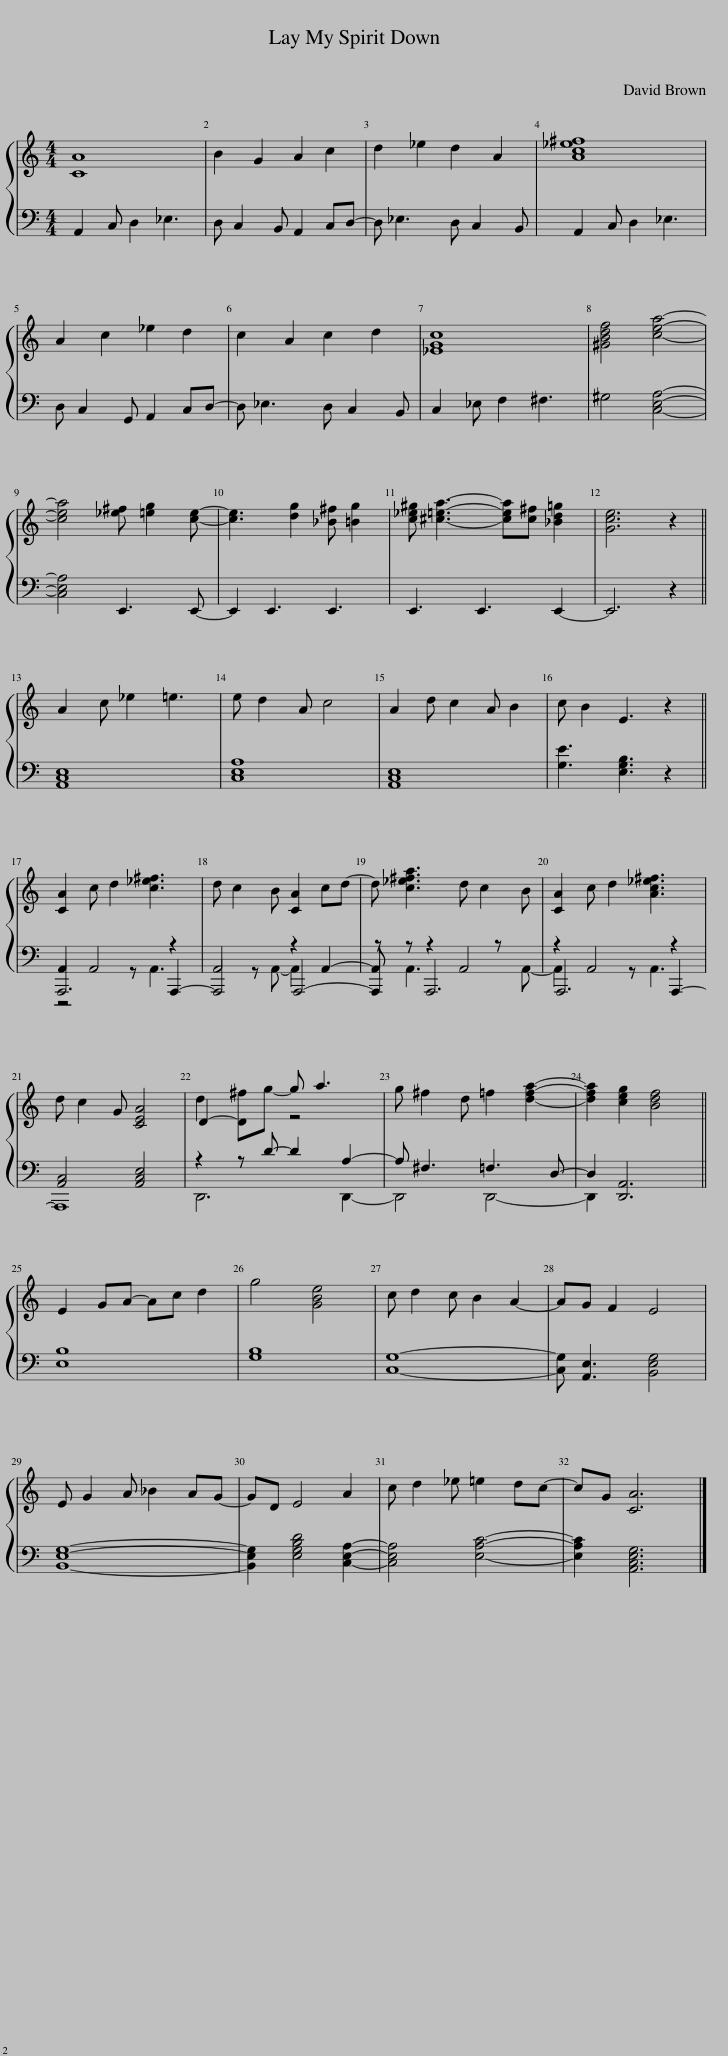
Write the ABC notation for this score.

X:1
%%score { ( 1 5 ) | ( 2 3 4 ) }
L:1/8
M:4/4
I:linebreak $
K:C
V:1 treble
V:5 treble
V:2 bass
V:3 bass
V:4 bass
V:1
 [CA]8 | B2 G2 A2 c2 | d2 _e2 d2 A2 | [Ac_e^f]8 |$ A2 c2 _e2 d2 | %5
 c2 A2 c2 d2 | [_EGc]8 | [^GBdf]4 [cea]4- |$ [cea]4 [_e^f] [=eg]2 [ce]- | [ce]3 [dg]2 [_B^f] [=Bg]2 | %10
 [c_e^g] [^c=ea]3- [cea][c^f] [_Bd=g]2 | [Gce]6 z2 ||$ A2 c _e2 =e3 | e d2 A c4 | A2 d c2 A B2 | %15
 c B2 E3 z2 ||$ [CA]2 c d2 [c_e^f]3 | d c2 B [CA]2 cd- | d [c_e^fa]3 d c2 B | [CA]2 c d2 [Ac_e^f]3 |$ %20
 d c2 G [CEA]4 | D2- [D^f]g- g a3 | g ^f2 d =f2 [dfa]2- | [dfa]2 [ceg]2 [Bdf]4 ||$ E2 GA- Ac d2 | %25
 g4 [GBe]4 | c d2 c B2 A2- | AG F2 E4 |$ E G2 A _B2 AG- | GD E4 A2 | %30
 c d2 _e =e2 dc- | cG [CA]6 |] %32
V:2
 A,,2 C, D,2 _E,3 | D, C,2 B,, A,,2 C,D,- | D, _E,3 D, C,2 B,, | A,,2 C, D,2 _E,3 |$ D, C,2 G,, A,,2 C,D,- | %5
 D, _E,3 D, C,2 B,, | C,2 _E, F,2 ^F,3 | ^G,4 [C,E,A,]4- |$ [C,E,A,]4 E,,3 E,,- | E,,2 E,,3 E,,3 | %10
 E,,3 E,,3 E,,2- | E,,6 z2 ||$ [A,,C,E,]8 | [C,E,A,]8 | [A,,C,E,]8 | %15
 [G,E]3 [E,G,B,]3 z2 ||$ A,,2 A,,4 z2 | A,,4 z2 A,,2- | A,, z z2 A,,4 | z2 A,,4 z2 |$ %20
 [A,,C,]4 [A,,C,E,]4 | z2 z D- D2 A,2- | A, ^F,3 =F,3 D,- | D,2 [D,,A,,]6 ||$ [E,B,]8 | %25
 [G,B,]8 | [C,G,]8- | [C,G,] [A,,E,]3 [B,,E,G,]4 |$ [B,,E,G,]8- | [B,,E,G,]2 [E,G,B,D]4 [C,E,A,]2- | %30
 [C,E,A,]4 [E,A,C]4- | [E,A,C]2 [A,,C,E,G,]6 |] %32
V:3
 x8 | x8 | x8 | x8 |$ x8 | %5
 x8 | x8 | x8 |$ x8 | x8 | %10
 x8 | x8 ||$ x8 | x8 | x8 | %15
 x8 ||$ z4 z A,,3 | x2 z A,,- A,,2 x2 | z A,,3 x2 z A,,- | A,,2 x2 z A,,3 |$ %20
 x8 | D,,6 D,,2- | D,,4 D,,4- | D,,2 x6 ||$ x8 | %25
 x8 | x8 | x8 |$ x8 | x8 | %30
 x8 | x8 |] %32
V:4
 x8 | x8 | x8 | x8 |$ x8 | %5
 x8 | x8 | x8 |$ x8 | x8 | %10
 x8 | x8 ||$ x8 | x8 | x8 | %15
 x8 ||$ A,,,6 A,,,2- | A,,,4 A,,,4- | A,,,2 A,,,6 | A,,,6 A,,,2- |$ %20
 A,,,8 | x8 | x8 | x8 ||$ x8 | %25
 x8 | x8 | x8 |$ x8 | x8 | %30
 x8 | x8 |] %32
V:5
 x8 | x8 | x8 | x8 |$ x8 | %5
 x8 | x8 | x8 |$ x8 | x8 | %10
 x8 | x8 ||$ x8 | x8 | x8 | %15
 x8 ||$ x8 | x8 | x8 | x8 |$ %20
 x8 | d2 x2 z4 | x8 | x8 ||$ x8 | %25
 x8 | x8 | x8 |$ x8 | x8 | %30
 x8 | x8 |] %32
